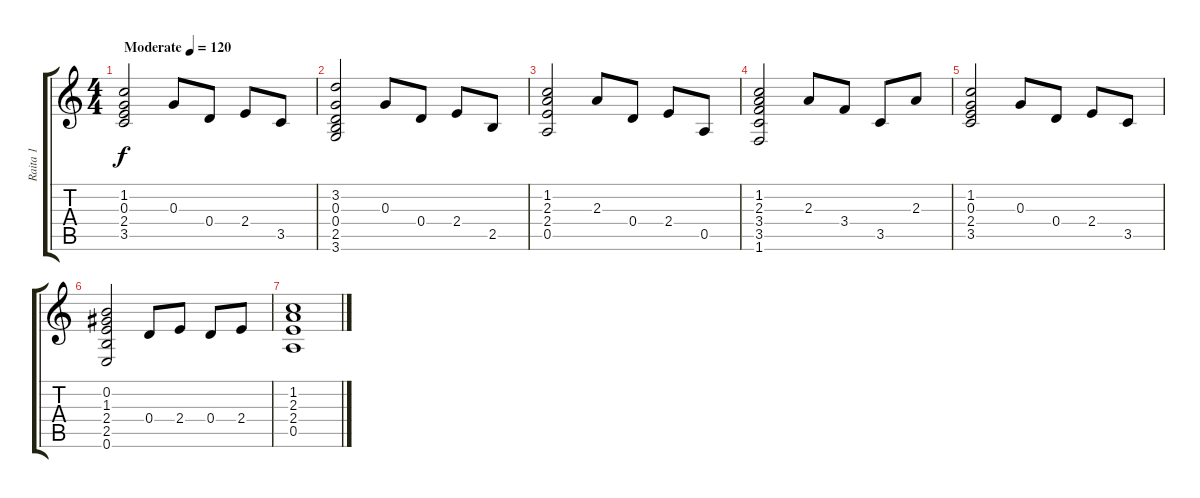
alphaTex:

\track ("Raita 1" "Raita 1") {instrument acousticguitarsteel}
\staff {score tabs}
\tuning (E4 B3 G3 D3 A2 E2) {hide}
\ts (4 4)
\tempo (120 "Moderate")
\clef g2
\ks c
(1.2 0.3 2.4 3.5).2{dy f instrument acousticguitarsteel} 0.3.8 0.4.8 2.4.8 3.5.8 |
(3.2 0.3 0.4 2.5 3.6).2 0.3.8 0.4.8 2.4.8 2.5.8 |
(1.2 2.3 2.4 0.5).2 2.3.8 0.4.8 2.4.8 0.5.8 |
(1.2 2.3 3.4 3.5 1.6).2 2.3.8 3.4.8 3.5.8 2.3.8 |
(1.2 0.3 2.4 3.5).2 0.3.8 0.4.8 2.4.8 3.5.8 |
(0.2 1.3 2.4 2.5 0.6).2 0.4.8 2.4.8 0.4.8 2.4.8 |
(1.2 2.3 2.4 0.5).1
